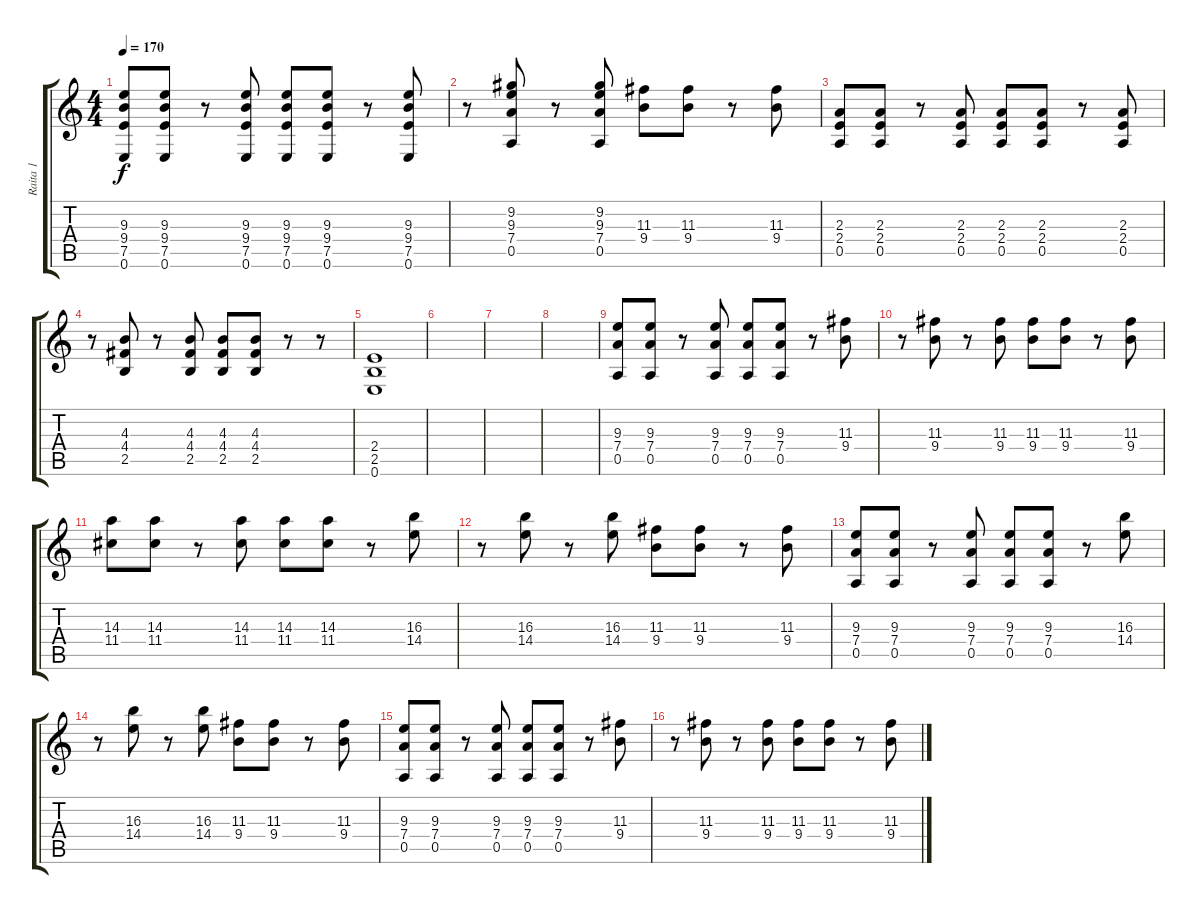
\track ("Raita 1" "Raita 1") {instrument distortionguitar}
\staff {score tabs}
\tuning (E4 B3 G3 D3 A2 E2) {hide}
\ts (4 4)
\tempo 170
\clef g2
\ks c
(9.3 9.4 7.5 0.6).8{dy f} (9.3 9.4 7.5 0.6).8 r.8 (9.3 9.4 7.5 0.6).8 (9.3 9.4 7.5 0.6).8 (9.3 9.4 7.5 0.6).8 r.8 (9.3 9.4 7.5 0.6).8 |
r.8 (9.2 9.3 7.4 0.5).8 r.8 (9.2 9.3 7.4 0.5).8 (11.3 9.4).8 (11.3 9.4).8 r.8 (11.3 9.4).8 |
(2.3 2.4 0.5).8 (2.3 2.4 0.5).8 r.8 (2.3 2.4 0.5).8 (2.3 2.4 0.5).8 (2.3 2.4 0.5).8 r.8 (2.3 2.4 0.5).8 |
r.8 (4.3 4.4 2.5).8 r.8 (4.3 4.4 2.5).8 (4.3 4.4 2.5).8 (4.3 4.4 2.5).8 r.8 r.8 |
(2.4 2.5 0.6).1 |
|
|
|
(9.3 7.4 0.5).8 (9.3 7.4 0.5).8 r.8 (9.3 7.4 0.5).8 (9.3 7.4 0.5).8 (9.3 7.4 0.5).8 r.8 (11.3 9.4).8 |
r.8 (11.3 9.4).8 r.8 (11.3 9.4).8 (11.3 9.4).8 (11.3 9.4).8 r.8 (11.3 9.4).8 |
(14.3 11.4).8 (14.3 11.4).8 r.8 (14.3 11.4).8 (14.3 11.4).8 (14.3 11.4).8 r.8 (16.3 14.4).8 |
r.8 (16.3 14.4).8 r.8 (16.3 14.4).8 (11.3 9.4).8 (11.3 9.4).8 r.8 (11.3 9.4).8 |
(9.3 7.4 0.5).8 (9.3 7.4 0.5).8 r.8 (9.3 7.4 0.5).8 (9.3 7.4 0.5).8 (9.3 7.4 0.5).8 r.8 (16.3 14.4).8 |
r.8 (16.3 14.4).8 r.8 (16.3 14.4).8 (11.3 9.4).8 (11.3 9.4).8 r.8 (11.3 9.4).8 |
(9.3 7.4 0.5).8 (9.3 7.4 0.5).8 r.8 (9.3 7.4 0.5).8 (9.3 7.4 0.5).8 (9.3 7.4 0.5).8 r.8 (11.3 9.4).8 |
r.8 (11.3 9.4).8 r.8 (11.3 9.4).8 (11.3 9.4).8 (11.3 9.4).8 r.8 (11.3 9.4).8
